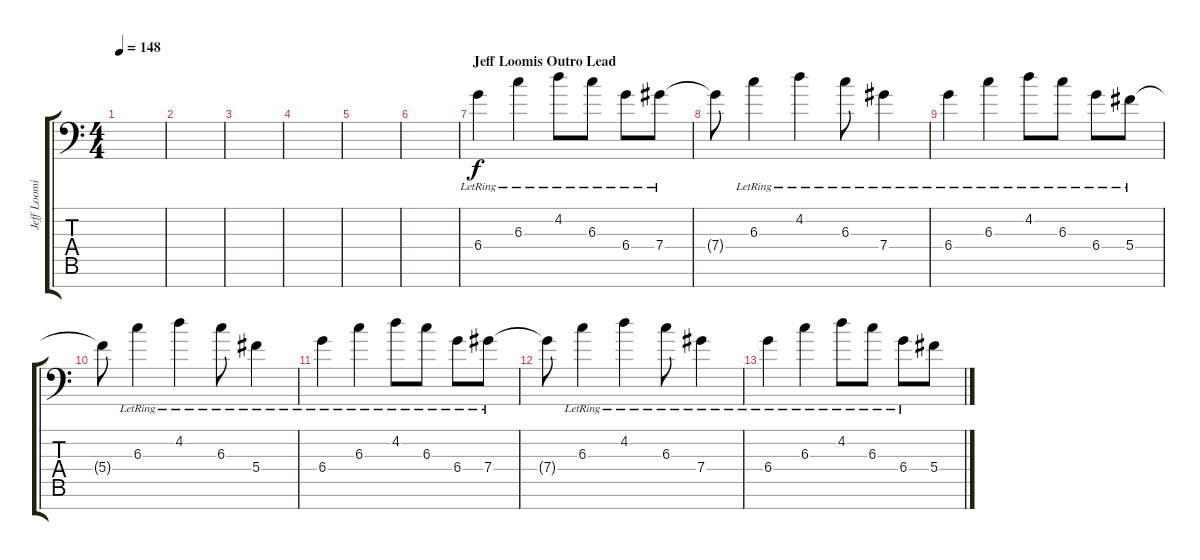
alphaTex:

\track ("Jeff Loomis Lead" "Jeff Loomi") {instrument distortionguitar}
\staff {score tabs}
\tuning (Eb4 Bb3 Gb3 Db3 Ab2 Eb2 Bb1) {hide}
\ts (4 4)
\tempo 148
\clef f4
\ks c
|
|
|
|
|
|
\section ("" "Jeff Loomis Outro Lead")
6.4{lr}.4{instrument distortionguitar} 6.3{lr}.4 4.2{lr}.8 6.3{lr}.8 6.4{lr}.8 7.4{lr}.8 |
7.4{t}.8 6.3{lr}.4 4.2{lr}.4 6.3{lr}.8 7.4{lr}.4 |
6.4{lr}.4 6.3{lr}.4 4.2{lr}.8 6.3{lr}.8 6.4{lr}.8 5.4{lr}.8 |
5.4{t}.8 6.3{lr}.4 4.2{lr}.4 6.3{lr}.8 5.4{lr}.4 |
6.4{lr}.4 6.3{lr}.4 4.2{lr}.8 6.3{lr}.8 6.4{lr}.8 7.4{lr}.8 |
7.4{t}.8 6.3{lr}.4 4.2{lr}.4 6.3{lr}.8 7.4{lr}.4 |
6.4{lr}.4 6.3{lr}.4 4.2{lr}.8 6.3{lr}.8 6.4{lr}.8 5.4.8
